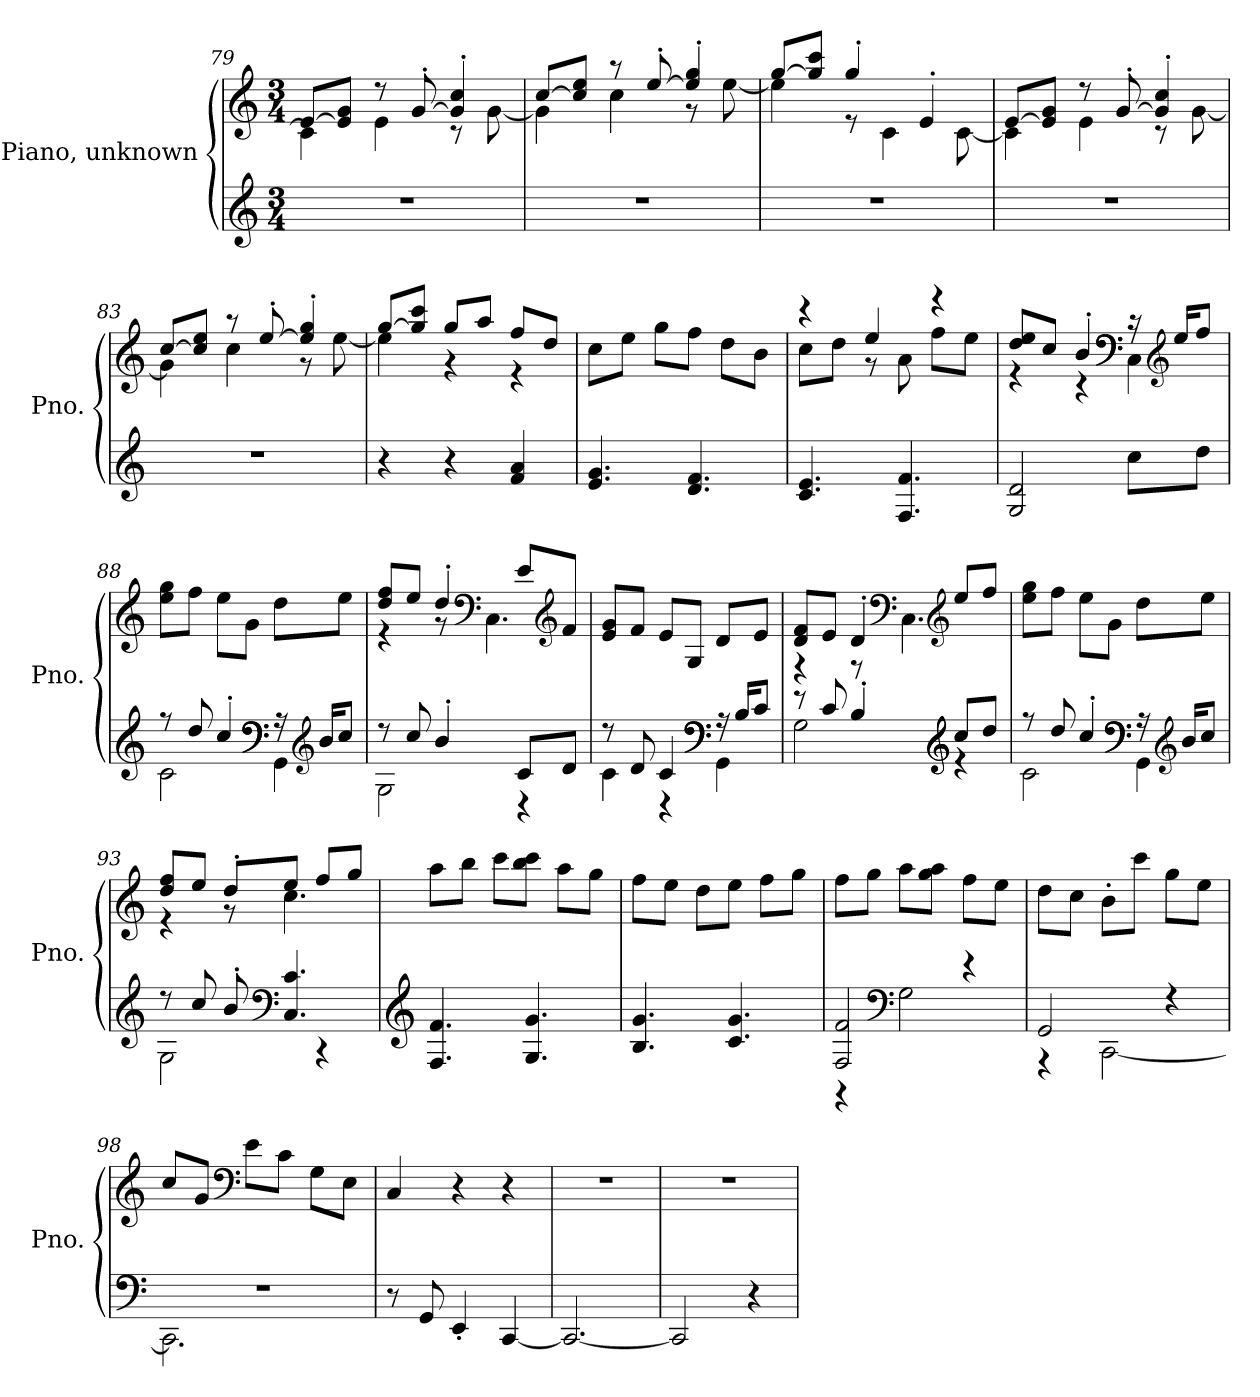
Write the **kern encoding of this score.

**kern	**kern
*part1	*part1
*staff2	*staff1
*I"Piano, unknown	*
*I'Pno.	*
*clefG2	*clefG2
*k[]	*k[]
*M3/4	*M3/4
=79	=79
*	*^
2.r	[8e/L	4c\]
.	8e/] 8g/J	.
.	8r	4e\
.	[8g'/	.
.	4g/]' 4cc/'	8r
.	.	[8g\
=80	=80	=80
2.r	[8cc/L	4g\]
.	8cc/] 8ee/J	.
.	8r	4cc\
.	[8ee'/	.
.	4ee/]' 4gg/'	8r
.	.	[8ee\
=81	=81	=81
2.r	[8gg/L	4ee\]
.	8gg/] 8ccc/J	.
.	4gg'/	8r
.	.	4c\
.	4e'/	.
.	.	[8c\
=82	=82	=82
2.r	[8e/L	4c\]
.	8e/] 8g/J	.
.	8r	4e\
.	[8g'/	.
.	4g/]' 4cc/'	8r
.	.	[8g\
!!LO:LB:g=z	!!
=83	=83	=83
2.r	[8cc/L	4g\]
.	8cc/] 8ee/J	.
.	8r	4cc\
.	[8ee'/	.
.	4ee/]' 4gg/'	8r
.	.	[8ee\
=84	=84	=84
4r	[8gg/L	4ee\]
.	8gg/] 8ccc/J	.
4r	8gg/L	4r
.	8aa/J	.
4f/ 4a/	8ff/L	4r
.	8dd/J	.
*	*v	*v
=85	=85
4.e/ 4.g/	8cc\L
.	8ee\J
.	8gg\L
4.d/ 4.f/	8ff\J
.	8dd\L
.	8b\J
=86	=86
*	*^
4.c/ 4.e/	4r	8cc\L
.	.	8dd\J
.	4ee/	8r
4.F/ 4.f/	.	8a\
.	4r	8ff\L
.	.	8ee\J
=87	=87	=87
2G/ 2d/	8dd/ 8ee/L	4r
.	8cc/J	.
.	4b'/	4r
*	*clefF4	*
8cc\L	16r	4C\
*	*clefG2	*
.	16ee/KL	.
8dd\J	8ff/J	.
*	*v	*v
!!LO:PB:g=z
=88	=88
*^	*
8r	2c\	8ee\ 8gg\L
8dd/	.	8ff\J
4cc'/	.	8ee\L
.	.	8g\J
*clefF4	*	*
16r	4GG\	8dd\L
*clefG2	*	*
16b/KL	.	.
8cc/J	.	8ee\J
=89	=89	=89
*	*	*^
8r	2G\	8dd/ 8ff/L	4r
8cc/	.	8ee/J	.
4b'/	.	4dd'/	8r
*	*	*clefF4	*
.	.	.	4.C\
8c/L	4r	8e/L	.
*	*	*clefG2	*
8d/J	.	8f/J	.
*	*	*v	*v
=90	=90	=90
8r	4c\	8e/ 8g/L
8d/	.	8f/J
4c/	4r	8e/L
.	.	8G/J
*clefF4	*	*
16r	4GG\	8d/L
16B/KL	.	.
8c/J	.	8e/J
=91	=91	=91
*	*	*^
8r	2G\	8d/ 8f/L	4r
8c/	.	8e/J	.
4B'/	.	4d'/	8r
*	*	*clefF4	*
.	.	.	4.C\
*clefG2	*	*clefG2	*
8cc/L	4r	8ee/L	.
8dd/J	.	8ff/J	.
*	*	*v	*v
!!LO:LB:g=z
=92	=92	=92
8r	2c\	8ee\ 8gg\L
8dd/	.	8ff\J
4cc'/	.	8ee\L
.	.	8g\J
*clefF4	*	*
16r	4GG\	8dd\L
*clefG2	*	*
16b/KL	.	.
8cc/J	.	8ee\J
=93	=93	=93
*	*	*^
8r	2G\	8dd/ 8ff/L	4r
8cc/	.	8ee/J	.
8b'/	.	8dd'/L	8r
*clefF4	*	*	*
4.C/ 4.c/	.	8ee/J	4.cc\
.	4r	8ff/L	.
.	.	8gg/J	.
*v	*v	*	*
*	*v	*v
=94	=94
*clefG2	*
4.F/ 4.f/	8aa\L
.	8bb\J
.	8ccc\L
4.G/ 4.g/	8bb\ 8ccc\J
.	8aa\L
.	8gg\J
=95	=95
4.B/ 4.g/	8ff\L
.	8ee\J
.	8dd\L
4.c/ 4.g/	8ee\J
.	8ff\L
.	8gg\J
!!LO:LB:g=z
=96	=96
*^	*
2F/ 2f/	4r	8ff\L
.	.	8gg\J
*clefF4	*	*
.	2G\	8aa\L
.	.	8gg\ 8aa\J
4r	.	8ff\L
.	.	8ee\J
=97	=97	=97
2GG/	4r	8dd\L
.	.	8cc\J
.	[2CC\	8b'\L
.	.	8ccc\J
4r	.	8gg\L
.	.	8ee\J
=98	=98	=98
2.r	2.CC\]	8cc/L
.	.	8g/J
*	*	*clefF4
.	.	8e\L
.	.	8c\J
.	.	8G\L
.	.	8E\J
*v	*v	*
=99	=99
8r	4C/
8GG/	.
4EE'/	4r
[4CC/	4r
=100	=100
2.CC/_	2.r
=101	=101
2CC/]	2.r
4r	.
=	=
*-	*-
